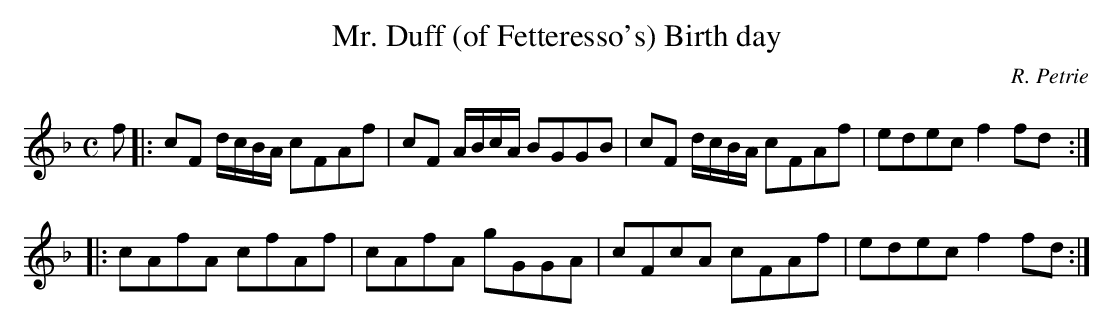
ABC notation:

X:1
T:Mr. Duff (of Fetteresso's) Birth day
C:R. Petrie
L:1/8
M:C
K:F
f|:cF d/c/B/A/ cFAf|cF A/B/c/A/ BGGB|cF d/c/B/A/ cFAf|edec f2 fd:|
 |:cAfA        cfAf|cAfA        gGGA|cFcA        cFAf|edec f2 fd:|
